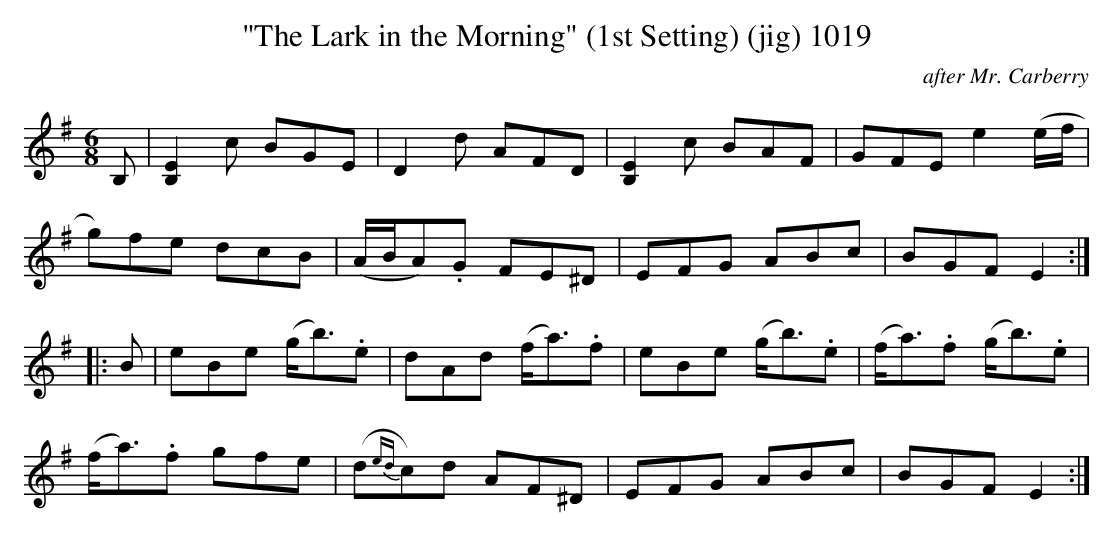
X:1
T:"The Lark in the Morning" (1st Setting) (jig) 1019
C:after Mr. Carberry
BRENNAN July 2003 (HTTP://WWW.SOSYOURMOM.COM)
M:6/8
L:1/8
K:G
B,|[B,2E2]c BGE|D2d AFD|[B,2E2]c BAF|GFE e2(e/2f/2|
g)fe dcB|(A/2B/2A).G FE^D|EFG ABc|BGF E2:|
|:B|eBe (g/2b3/2).e|dAd (f/2a3/2).f|eBe (g/2b3/2).e|(f/2a3/2).f (g/2b3/2).e|
(f/2a3/2).f gfe|(d{ed}c)d AF^D|EFG ABc|BGF E2:|
